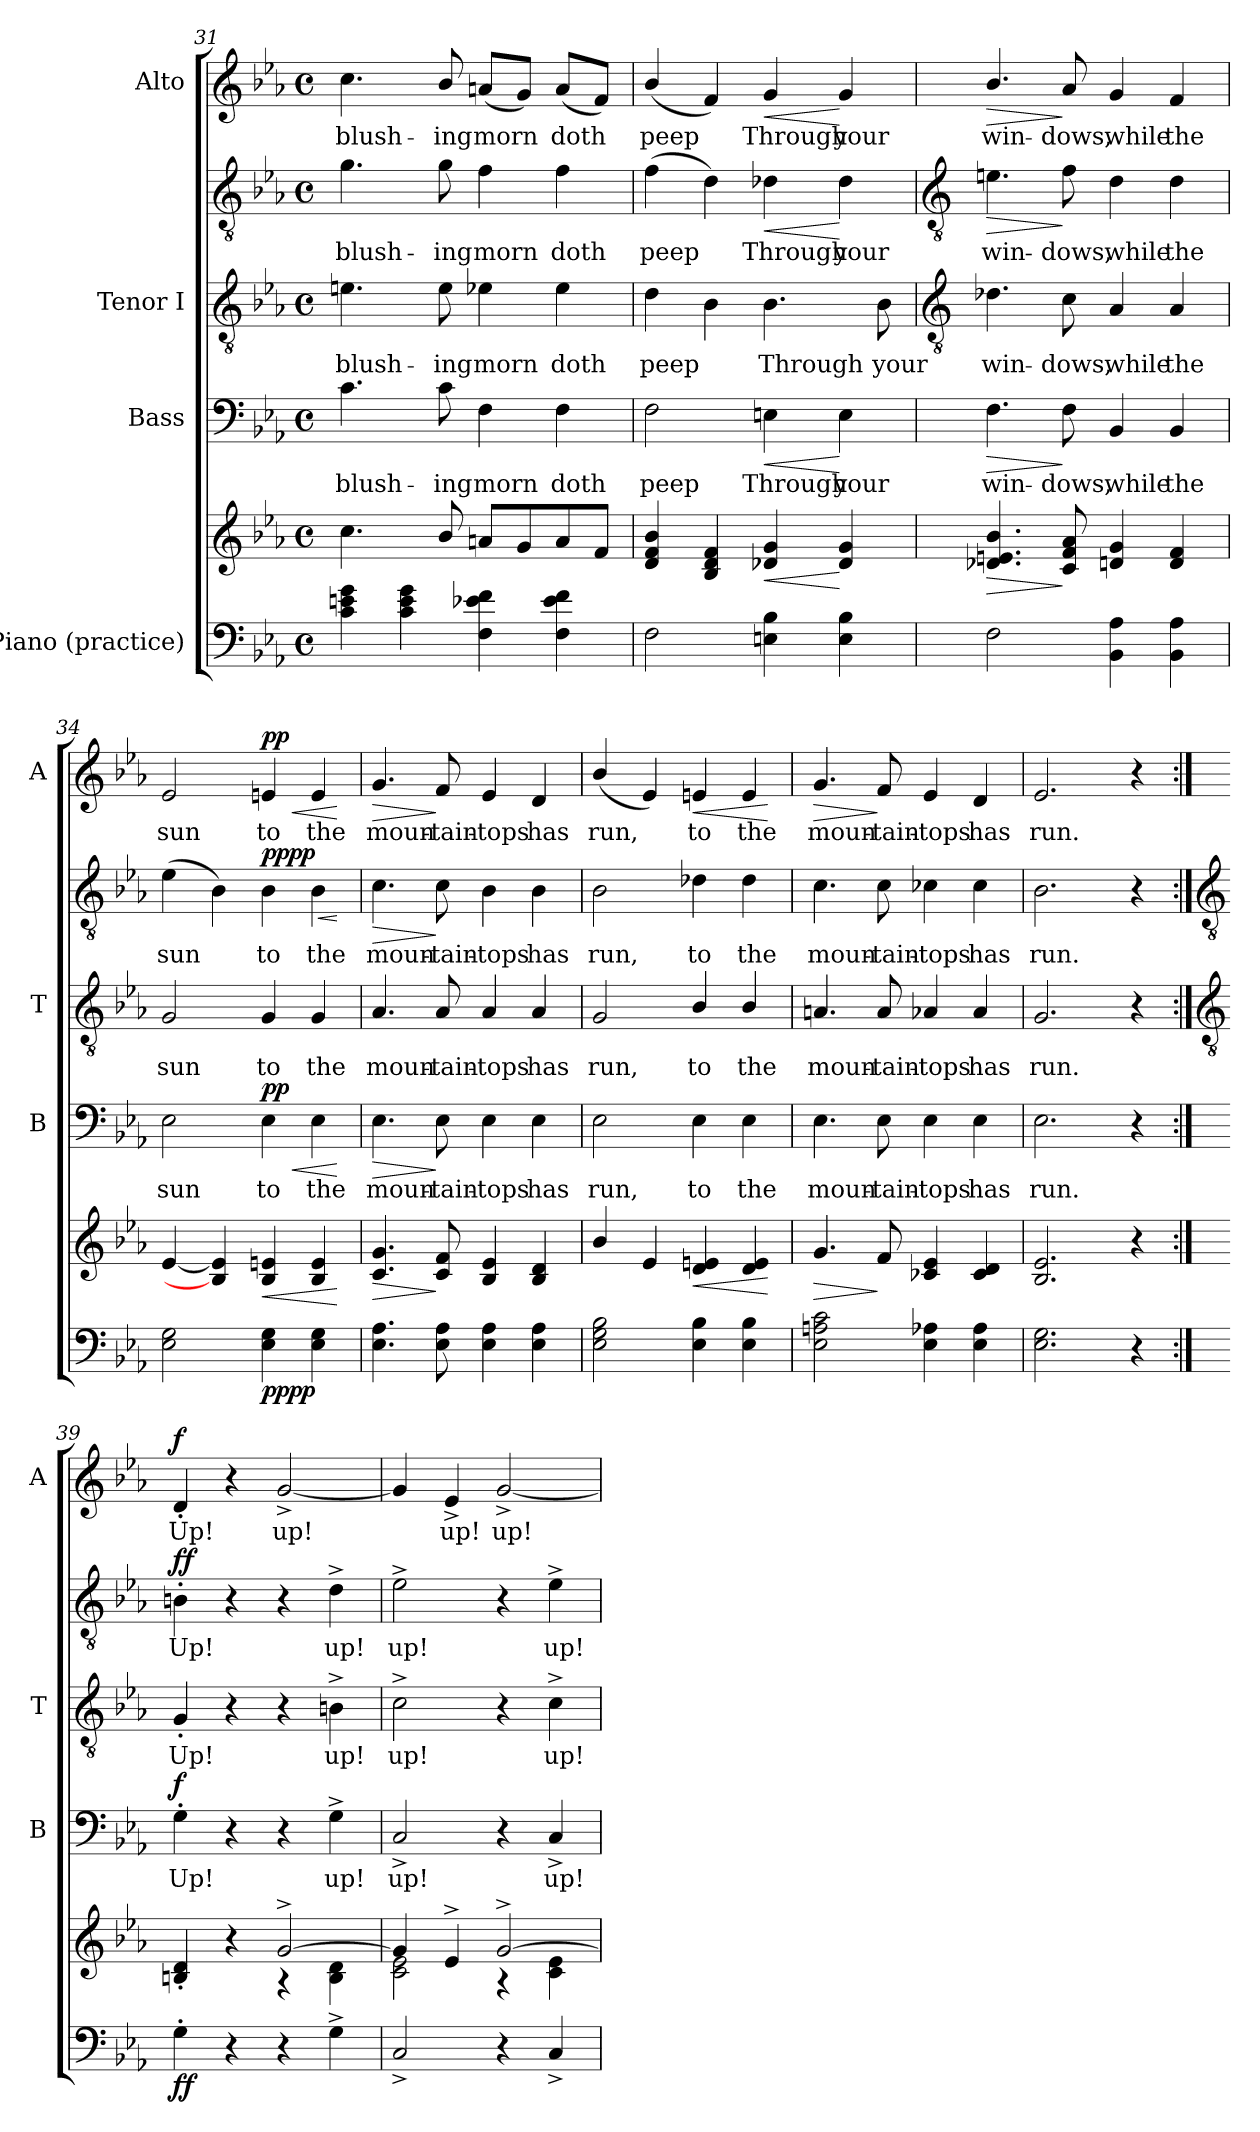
**kern	**kern	**dynam	**kern	**text	**dynam	**kern	**text	**kern	**text	**dynam	**kern	**text	**dynam
*part4	*part4	*part4	*part3	*part3	*part3	*part2	*part2	*part2	*part2	*part2	*part1	*part1	*part1
*staff6	*staff5	*staff5/6	*staff4	*staff4	*staff4	*staff3	*staff3	*staff2	*staff2	*staff2/3	*staff1	*staff1	*staff1
*I"Piano (practice)	*	*	*I"Bass	*	*	*I"Tenor I	*	*	*	*	*I"Alto	*	*
*	*	*	*I'B	*	*	*I'T	*	*	*	*	*I'A	*	*
*clefF4	*clefG2	*	*clefF4	*	*	*clefGv2	*	*clefGv2	*	*	*clefG2	*	*
*k[b-e-a-]	*k[b-e-a-]	*	*k[b-e-a-]	*	*	*k[b-e-a-]	*	*k[b-e-a-]	*	*	*k[b-e-a-]	*	*
*E-:	*E-:	*	*E-:	*	*	*E-:	*	*E-:	*	*	*E-:	*	*
*M4/4	*M4/4	*	*M4/4	*	*	*M4/4	*	*M4/4	*	*	*M4/4	*	*
*met(c)	*met(c)	*	*met(c)	*	*	*met(c)	*	*met(c)	*	*	*met(c)	*	*
=31	=31	=31	=31	=31	=31	=31	=31	=31	=31	=31	=31	=31	=31
!	!	!	!	!LO:LY:b	!	!	!LO:LY:b	!	!LO:LY:b	!	!	!LO:LY:b	!
4c 4en 4g	4.cc	.	4.c	blush-	.	4.en	blush-	4.g	blush-	.	4.cc	blush-	.
4c\ 4e\ 4g\	.	.	.	.	.	.	.	.	.	.	.	.	.
!	!	!	!	!LO:LY:b	!	!	!LO:LY:b	!	!LO:LY:b	!	!	!LO:LY:b	!
.	8b-/	.	8c\	-ing	.	8e\	-ing	8g\	-ing	.	8b-/	-ing	.
!	!	!	!	!LO:LY:b	!	!	!LO:LY:b	!	!LO:LY:b	!	!	!LO:LY:b	!
4F 4e-X 4f	8anL	.	4F	morn	.	4e-X	morn	4f	morn	.	(<8anL	morn	.
.	8g	.	.	.	.	.	.	.	.	.	8gJ)	.	.
!	!	!	!	!LO:LY:b	!	!	!LO:LY:b	!	!LO:LY:b	!	!	!LO:LY:b	!
4F 4e- 4f	8a	.	4F	doth	.	4e-	doth	4f	doth	.	(<8aL	doth	.
.	8fJ	.	.	.	.	.	.	.	.	.	8fJ)	.	.
=32	=32	=32	=32	=32	=32	=32	=32	=32	=32	=32	=32	=32	=32
!	!	!	!	!LO:LY:b	!	!	!LO:LY:b	!	!LO:LY:b	!	!	!LO:LY:b	!
2F\	4d/ 4f/ 4b-/	.	2F\	peep	.	4d\	peep	(>4f\	peep	.	(<4b-/	peep	.
.	4B- 4d 4f	.	.	.	.	4B-	.	4d)	.	.	4f)	.	.
!	!	!LO:HP:b	!	!LO:LY:b	!LO:HP:b	!	!LO:LY:b	!	!LO:LY:b	!LO:HP:b	!	!LO:LY:b	!LO:HP:b
4En 4B-	4d-X 4g	<	4En	Through	<	4.B-	Through	4d-X	Through	<	4g	Through	<
!	!	!	!	!LO:LY:b	!	!	!	!	!LO:LY:b	!	!	!LO:LY:b	!
4E 4B-	4d- 4g	[	4E	your	[	.	.	4d-	your	[	4g	your	[
!	!	!	!	!	!	!	!LO:LY:b	!	!	!	!	!	!
.	.	.	.	.	.	8B-	your	.	.	.	.	.	.
!!LO:LB:g=z
=33	=33	=33	=33	=33	=33	=33	=33	=33	=33	=33	=33	=33	=33
*	*	*	*	*	*	*clefGv2	*	*clefGv2	*	*	*	*	*
!	!	!LO:HP:b	!	!LO:LY:b	!LO:HP:b	!	!LO:LY:b	!	!LO:LY:b	!LO:HP:b	!	!LO:LY:b	!LO:HP:b
2F\	4.d-X/ 4.en/ 4.b-/	>	4.F\	win-	>	4.d-X\	win-	4.en\	win-	>	4.b-/	win-	>
!	!	!	!	!LO:LY:b	!	!	!LO:LY:b	!	!LO:LY:b	!	!	!LO:LY:b	!
.	8c 8f 8a-	]	8F	-dows,	]	8c	-dows,	8f	-dows,	]	8a-	-dows,	]
!	!	!	!	!LO:LY:b	!	!	!LO:LY:b	!	!LO:LY:b	!	!	!LO:LY:b	!
4BB- 4A-	4dn 4g	.	4BB-	while	.	4A-	while	4d	while	.	4g	while	.
!	!	!	!	!LO:LY:b	!	!	!LO:LY:b	!	!LO:LY:b	!	!	!LO:LY:b	!
4BB- 4A-	4d 4f	.	4BB-	the	.	4A-	the	4d	the	.	4f	the	.
=34	=34	=34	=34	=34	=34	=34	=34	=34	=34	=34	=34	=34	=34
!	!	!	!	!LO:LY:b	!	!	!LO:LY:b	!	!LO:LY:b	!	!	!LO:LY:b	!
2E- 2G	[4e-	.	2E-	sun	.	2G	sun	(>4e-	sun	.	2e-	sun	.
.	4B-] 4e-]	.	.	.	.	.	.	4B-)	.	.	.	.	.
!	!	!LO:HP:b	!	!LO:LY:b	!LO:HP:b	!	!LO:LY:b	!	!LO:LY:b	!LO:HP:b	!	!LO:LY:b	!LO:HP:b
!	!	!LO:DY:n=1:b=2	!	!	!	!	!	!	!	!	!	!	!
!	!	!LO:DY:n=2:b	!	!	!LO:DY:n=1:b	!	!	!	!	!LO:DY:n=1:b=2	!	!	!
!	!	!	!	!	!	!	!	!	!	!LO:DY:n=2:b	!	!	!LO:DY:n=1:b
4E- 4G	4B- 4en	< pp pp	4E-	to	< pp	4G	to	4B-	to	< pp pp	4en	to	< pp
!	!	!	!	!LO:LY:b	!	!	!LO:LY:b	!	!LO:LY:b	!	!	!LO:LY:b	!
4E- 4G	4B- 4e	.	4E-	the	.	4G	the	4B-	the	.	4e	the	.
.	.	[	.	.	[	.	.	.	.	[	.	.	[
=35	=35	=35	=35	=35	=35	=35	=35	=35	=35	=35	=35	=35	=35
!	!	!LO:HP:b	!	!LO:LY:b	!LO:HP:b	!	!LO:LY:b	!	!LO:LY:b	!LO:HP:b	!	!LO:LY:b	!LO:HP:b
4.E- 4.A-	4.c 4.g	>	4.E-	moun-	>	4.A-	moun-	4.c	moun-	>	4.g	moun-	>
!	!	!	!	!LO:LY:b	!	!	!LO:LY:b	!	!LO:LY:b	!	!	!LO:LY:b	!
8E- 8A-	8c 8f	]	8E-	-tain-	]	8A-	-tain-	8c	-tain-	]	8f	-tain-	]
!	!	!	!	!LO:LY:b	!	!	!LO:LY:b	!	!LO:LY:b	!	!	!LO:LY:b	!
4E- 4A-	4B- 4e-	.	4E-	-tops	.	4A-	-tops	4B-	-tops	.	4e-	-tops	.
!	!	!	!	!LO:LY:b	!	!	!LO:LY:b	!	!LO:LY:b	!	!	!LO:LY:b	!
4E- 4A-	4B- 4d	.	4E-	has	.	4A-	has	4B-	has	.	4d	has	.
=36	=36	=36	=36	=36	=36	=36	=36	=36	=36	=36	=36	=36	=36
!	!	!	!	!LO:LY:b	!	!	!LO:LY:b	!	!LO:LY:b	!	!	!LO:LY:b	!
2E- 2G 2B-	4b-/	.	2E-	run,	.	2G	run,	2B-	run,	.	(4b-/	run,	.
.	4e-	.	.	.	.	.	.	.	.	.	4e-)	.	.
!	!	!LO:HP:b	!	!LO:LY:b	!	!	!LO:LY:b	!	!LO:LY:b	!	!	!LO:LY:b	!LO:HP:b
4E- 4B-	4d 4en	<	4E-	to	.	4B-/	to	4d-X	to	.	4en	to	<
!	!	!	!	!LO:LY:b	!	!	!LO:LY:b	!	!LO:LY:b	!	!	!LO:LY:b	!
4E- 4B-	4d 4e	.	4E-	the	.	4B-/	the	4d-	the	.	4e	the	.
.	.	[	.	.	.	.	.	.	.	.	.	.	[
=37	=37	=37	=37	=37	=37	=37	=37	=37	=37	=37	=37	=37	=37
!	!	!LO:HP:b	!	!LO:LY:b	!	!	!LO:LY:b	!	!LO:LY:b	!	!	!LO:LY:b	!LO:HP:b
2E- 2An 2c	4.g	>	4.E-	moun-	.	4.An	moun-	4.c	moun-	.	4.g	moun-	>
!	!	!	!	!LO:LY:b	!	!	!LO:LY:b	!	!LO:LY:b	!	!	!LO:LY:b	!
.	8f	]	8E-	-tain-	.	8A	-tain-	8c	-tain-	.	8f	-tain-	]
!	!	!	!	!LO:LY:b	!	!	!LO:LY:b	!	!LO:LY:b	!	!	!LO:LY:b	!
4E- 4A-X	4c-X 4e-	.	4E-	-tops	.	4A-X	-tops	4c-X	-tops	.	4e-	-tops	.
!	!	!	!	!LO:LY:b	!	!	!LO:LY:b	!	!LO:LY:b	!	!	!LO:LY:b	!
4E- 4A-	4c- 4d	.	4E-	has	.	4A-	has	4c-	has	.	4d	has	.
=38	=38	=38	=38	=38	=38	=38	=38	=38	=38	=38	=38	=38	=38
!	!	!	!	!LO:LY:b	!	!	!LO:LY:b	!	!LO:LY:b	!	!	!LO:LY:b	!
2.E- 2.G	2.B- 2.e-	.	2.E-	run.	.	2.G	run.	2.B-	run.	.	2.e-	run.	.
4r	4r	.	4r	.	.	4r	.	4r	.	.	4r	.	.
!!LO:LB:g=z
=39:|!	=39:|!	=39:|!	=39:|!	=39:|!	=39:|!	=39:|!	=39:|!	=39:|!	=39:|!	=39:|!	=39:|!	=39:|!	=39:|!
*	*	*	*	*	*	*clefGv2	*	*clefGv2	*	*	*	*	*
*	*^	*	*	*	*	*	*	*	*	*	*	*	*
!	!	!	!LO:DY:b=2	!	!LO:LY:b	!	!	!LO:LY:b	!	!LO:LY:b	!	!	!LO:LY:b	!
!	!	!	!LO:DY:n=1:b	!	!	!LO:DY:b	!	!	!	!	!LO:DY:b=2	!	!	!
!	!	!	!	!	!	!	!	!	!	!	!LO:DY:n=1:b	!	!	!LO:DY:b
4G'	4Bn/' 4d/'	2ryy	f f	4G'	Up!	f	4G'	Up!	4Bn'	Up!	f f	4d'	Up!	f
4r	4r	.	.	4r	.	.	4r	.	4r	.	.	4r	.	.
!	!	!	!	!	!	!	!	!	!	!	!	!	!LO:LY:b	!
4r	[2g^/	4r	.	4r	.	.	4r	.	4r	.	.	[2g^	up!	.
!	!	!	!	!	!LO:LY:b	!	!	!LO:LY:b	!	!LO:LY:b	!	!	!	!
4G^	.	4B\ 4d\	.	4G^	up!	.	4Bn^	up!	4d^	up!	.	.	.	.
=40	=40	=40	=40	=40	=40	=40	=40	=40	=40	=40	=40	=40	=40	=40
!	!	!	!	!	!LO:LY:b	!	!	!LO:LY:b	!	!LO:LY:b	!	!	!	!
2C^	4g/]	2c\ 2e-\	.	2C^	up!	.	2c^	up!	2e-^	up!	.	4g]	.	.
!	!	!	!	!	!	!	!	!	!	!	!	!	!LO:LY:b	!
.	4e-^/	.	.	.	.	.	.	.	.	.	.	4e-^	up!	.
!	!	!	!	!	!	!	!	!	!	!	!	!	!LO:LY:b	!
4r	[2g^/	4r	.	4r	.	.	4r	.	4r	.	.	[2g^	up!	.
!	!	!	!	!	!LO:LY:b	!	!	!LO:LY:b	!	!LO:LY:b	!	!	!	!
4C^	.	4c\ 4e-\	.	4C^	up!	.	4c^	up!	4e-^	up!	.	.	.	.
*	*v	*v	*	*	*	*	*	*	*	*	*	*	*	*
=	=	=	=	=	=	=	=	=	=	=	=	=	=
*-	*-	*-	*-	*-	*-	*-	*-	*-	*-	*-	*-	*-	*-
